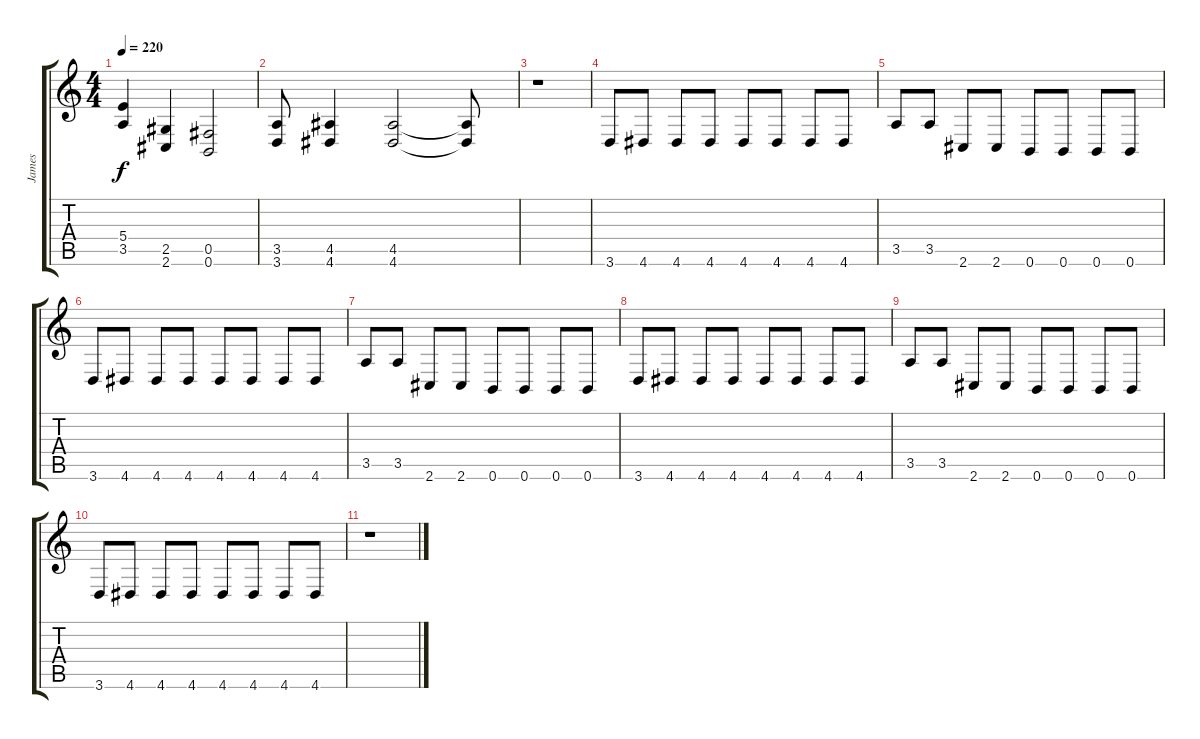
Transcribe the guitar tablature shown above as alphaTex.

\track ("James" "James") {instrument distortionguitar}
\staff {score tabs}
\tuning (Db4 Ab3 E3 B2 Gb2 B1) {hide}
\ts (4 4)
\tempo 220
\clef g2
\ks c
(5.4 3.5).4{dy f} (2.5 2.6).4 (0.5 0.6).2 |
(3.5 3.6).8 (4.5 4.6).4 (4.5 4.6).2 (4.5{t} 4.6{t}).8 |
r.1 |
3.6.8 4.6.8 4.6.8 4.6.8 4.6.8 4.6.8 4.6.8 4.6.8 |
3.5.8 3.5.8 2.6.8 2.6.8 0.6.8 0.6.8 0.6.8 0.6.8 |
3.6.8 4.6.8 4.6.8 4.6.8 4.6.8 4.6.8 4.6.8 4.6.8 |
3.5.8 3.5.8 2.6.8 2.6.8 0.6.8 0.6.8 0.6.8 0.6.8 |
3.6.8 4.6.8 4.6.8 4.6.8 4.6.8 4.6.8 4.6.8 4.6.8 |
3.5.8 3.5.8 2.6.8 2.6.8 0.6.8 0.6.8 0.6.8 0.6.8 |
3.6.8 4.6.8 4.6.8 4.6.8 4.6.8 4.6.8 4.6.8 4.6.8 |
r.1
